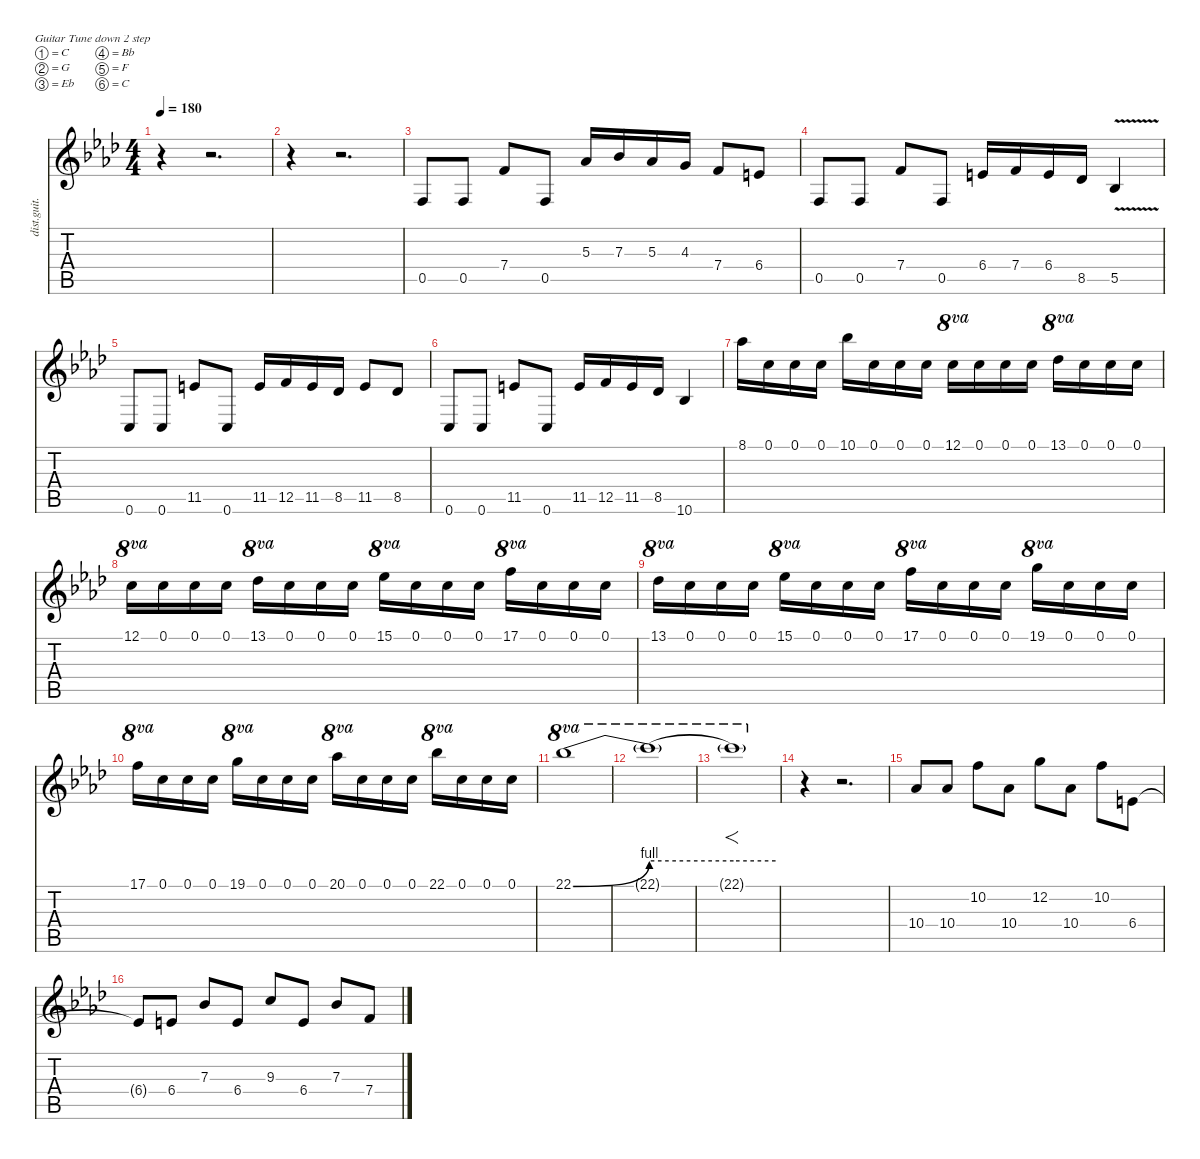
\defaultSystemsLayout 4
\hideDynamics
\bracketExtendMode nobrackets
\track ("Sam" "dist.guit.") {instrument distortionguitar}
\staff {score tabs}
\tuning (C4 G3 Eb3 Bb2 F2 C2)
\ts (4 4)
\tempo 180
\clef g2
\ks fminor
r.4{dy f beam Down} r.2{d beam Down} |
r.4{beam Down} r.2{d beam Down} |
0.5{acc forcenatural}.8{dy mf beam Up} 0.5{acc forcenatural}.8{beam Up} 7.4{acc forcenatural}.8{beam Up} 0.5{acc forcenatural}.8{beam Up} 5.3{acc b}.16{beam Up} 7.3{acc b}.16{beam Up} 5.3{acc b}.16{beam Up} 4.3{acc forcenatural}.16{beam Up} 7.4{acc forcenatural}.8{beam Up} 6.4{acc forcenatural}.8{beam Up} |
0.5{acc forcenatural}.8{beam Up} 0.5{acc forcenatural}.8{beam Up} 7.4{acc forcenatural}.8{beam Up} 0.5{acc forcenatural}.8{beam Up} 6.4{acc forcenatural}.16{beam Up} 7.4{acc forcenatural}.16{beam Up} 6.4{acc forcenatural}.16{beam Up} 8.5{acc b}.16{beam Up} 5.5{v acc b}.4{beam Up} |
0.6{acc forcenatural}.8{beam Up} 0.6{acc forcenatural}.8{beam Up} 11.5{acc forcenatural}.8{beam Up} 0.6{acc forcenatural}.8{beam Up} 11.5{acc forcenatural}.16{beam Up} 12.5{acc forcenatural}.16{beam Up} 11.5{acc forcenatural}.16{beam Up} 8.5{acc b}.16{beam Up} 11.5{acc forcenatural}.8{beam Up} 8.5{acc b}.8{beam Up} |
0.6{acc forcenatural}.8{beam Up} 0.6{acc forcenatural}.8{beam Up} 11.5{acc forcenatural}.8{beam Up} 0.6{acc forcenatural}.8{beam Up} 11.5{acc forcenatural}.16{beam Up} 12.5{acc forcenatural}.16{beam Up} 11.5{acc forcenatural}.16{beam Up} 8.5{acc b}.16{beam Up} 10.6{acc b}.4{beam Up} |
8.1{acc b}.16{dy f beam Down} 0.1{acc forcenatural}.16{beam Down} 0.1{acc forcenatural}.16{beam Down} 0.1{acc forcenatural}.16{beam Down} 10.1{acc b}.16{beam Down} 0.1{acc forcenatural}.16{beam Down} 0.1{acc forcenatural}.16{beam Down} 0.1{acc forcenatural}.16{beam Down} 12.1{acc forcenatural}.16{ot 8va beam Down} 0.1{acc forcenatural}.16{beam Down} 0.1{acc forcenatural}.16{beam Down} 0.1{acc forcenatural}.16{beam Down} 13.1{acc b}.16{ot 8va beam Down} 0.1{acc forcenatural}.16{beam Down} 0.1{acc forcenatural}.16{beam Down} 0.1{acc forcenatural}.16{beam Down} |
12.1{acc forcenatural}.16{ot 8va beam Down} 0.1{acc forcenatural}.16{beam Down} 0.1{acc forcenatural}.16{beam Down} 0.1{acc forcenatural}.16{beam Down} 13.1{acc b}.16{ot 8va beam Down} 0.1{acc forcenatural}.16{beam Down} 0.1{acc forcenatural}.16{beam Down} 0.1{acc forcenatural}.16{beam Down} 15.1{acc b}.16{ot 8va beam Down} 0.1{acc forcenatural}.16{beam Down} 0.1{acc forcenatural}.16{beam Down} 0.1{acc forcenatural}.16{beam Down} 17.1{acc forcenatural}.16{ot 8va beam Down} 0.1{acc forcenatural}.16{beam Down} 0.1{acc forcenatural}.16{beam Down} 0.1{acc forcenatural}.16{beam Down} |
13.1{acc b}.16{ot 8va beam Down} 0.1{acc forcenatural}.16{beam Down} 0.1{acc forcenatural}.16{beam Down} 0.1{acc forcenatural}.16{beam Down} 15.1{acc b}.16{ot 8va beam Down} 0.1{acc forcenatural}.16{beam Down} 0.1{acc forcenatural}.16{beam Down} 0.1{acc forcenatural}.16{beam Down} 17.1{acc forcenatural}.16{ot 8va beam Down} 0.1{acc forcenatural}.16{beam Down} 0.1{acc forcenatural}.16{beam Down} 0.1{acc forcenatural}.16{beam Down} 19.1{acc forcenatural}.16{ot 8va beam Down} 0.1{acc forcenatural}.16{beam Down} 0.1{acc forcenatural}.16{beam Down} 0.1{acc forcenatural}.16{beam Down} |
17.1{acc forcenatural}.16{ot 8va beam Down} 0.1{acc forcenatural}.16{beam Down} 0.1{acc forcenatural}.16{beam Down} 0.1{acc forcenatural}.16{beam Down} 19.1{acc forcenatural}.16{ot 8va beam Down} 0.1{acc forcenatural}.16{beam Down} 0.1{acc forcenatural}.16{beam Down} 0.1{acc forcenatural}.16{beam Down} 20.1{acc b}.16{ot 8va beam Down} 0.1{acc forcenatural}.16{beam Down} 0.1{acc forcenatural}.16{beam Down} 0.1{acc forcenatural}.16{beam Down} 22.1{acc b}.16{ot 8va beam Down} 0.1{acc forcenatural}.16{beam Down} 0.1{acc forcenatural}.16{beam Down} 0.1{acc forcenatural}.16{beam Down} |
22.1{be (bend 0 0 60 4) acc b}.1{ot 8va beam Down} |
22.1{be (hold 0 4 60 4) t}.1{ot 8va beam Down} |
22.1{be (hold 0 4 60 4) t}.1{f ot 8va beam Down} |
r.4{beam Down} r.2{d beam Down} |
10.4{acc b}.8{dy mf beam Up} 10.4{acc b}.8{beam Up} 10.2{acc forcenatural}.8{beam Down} 10.4{acc b}.8{beam Down} 12.2{acc forcenatural}.8{beam Down} 10.4{acc b}.8{dy f beam Down} 10.2{acc forcenatural}.8{beam Down} 6.4{acc forcenatural}.8{beam Down} |
6.4{t acc forcenatural}.8{beam Up} 6.4{acc forcenatural}.8{beam Up} 7.3{acc b}.8{beam Up} 6.4{acc forcenatural}.8{beam Up} 9.3{acc forcenatural}.8{beam Up} 6.4{acc forcenatural}.8{beam Up} 7.3{acc b}.8{beam Up} 7.4{acc forcenatural}.8{beam Up}
